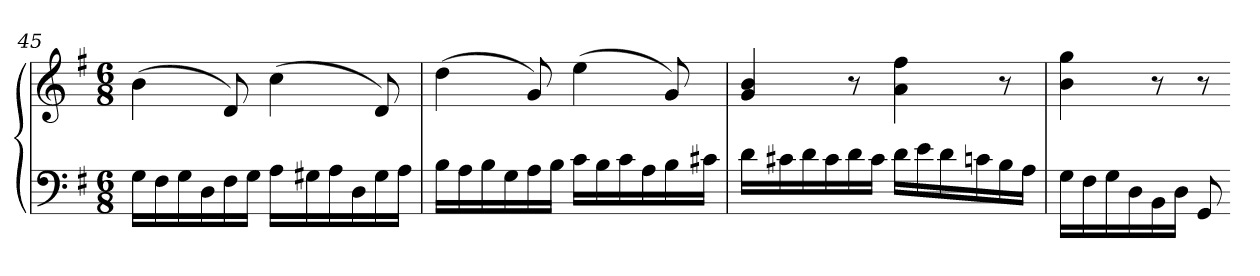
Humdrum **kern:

**kern	**kern
*part1	*part1
*staff2	*staff1
*clefF4	*clefG2
*k[f#]	*k[f#]
*G:	*G:
*M6/8	*M6/8
=45	=45
16GLL	(4b
16F#	.
16G	.
16D	.
16F#	8d)
16GJJ	.
16ALL	(4cc
16G#X	.
16A	.
16D	.
16G#	8d)
16AJJ	.
=46	=46
16BLL	(4dd
16A	.
16B	.
16G	.
16A	8g)
16BJJ	.
16cLL	(4ee
16B	.
16c	.
16A	.
16B	8g)
16c#XJJ	.
=47	=47
16dLL	4g 4b
16c#X	.
16d	.
16c#	.
16d	8r
16c#JJ	.
16dLL	4a 4ff#
16e	.
16d	.
16cn	.
16B	8r
16AJJ	.
=48	=48
16GLL	4b 4gg
16F#	.
16G	.
16D	.
16BB	8r
16DJJ	.
8GG	8r
=-	=-
*-	*-
